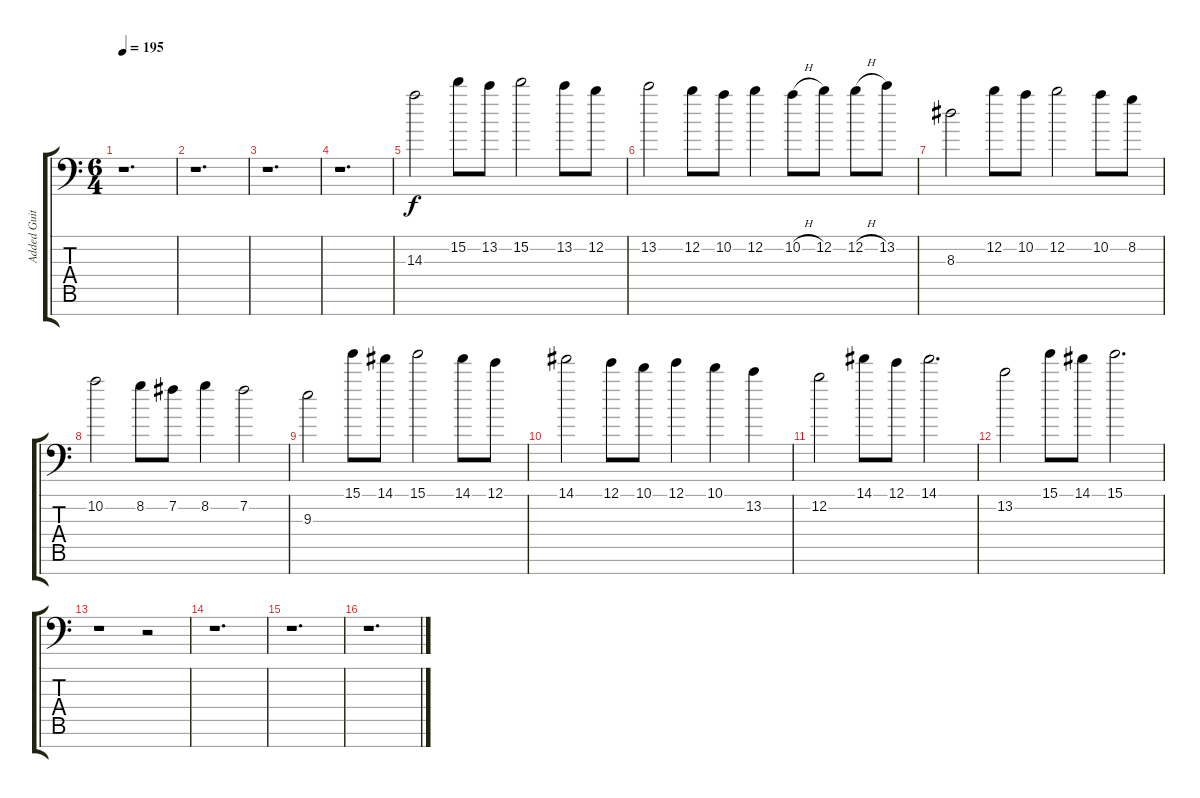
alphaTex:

\track ("Added Guitar, Drop A (7 String)" "Added Guit") {instrument distortionguitar}
\staff {score tabs}
\tuning (E4 B3 G3 D3 A2 E2 A1) {hide}
\ts (6 4)
\tempo 195
\clef f4
\ks c
r.1{d dy mf} |
r.1{d} |
r.1{d} |
r.1{d} |
14.3.2{dy f} 15.2.8 13.2.8 15.2.2 13.2.8 12.2.8 |
13.2.2 12.2.8 10.2.8 12.2.4 10.2{h}.8 12.2.8 12.2{h}.8 13.2.8 |
8.3.2 12.2.8 10.2.8 12.2.2 10.2.8 8.2.8 |
10.2.2 8.2.8 7.2.8 8.2.4 7.2.2 |
9.3.2 15.1.8 14.1.8 15.1.2 14.1.8 12.1.8 |
14.1.2 12.1.8 10.1.8 12.1.4 10.1.4 13.2.4 |
12.2.2 14.1.8 12.1.8 14.1.2{d} |
13.2.2 15.1.8 14.1.8 15.1.2{d} |
r.1 r.2 |
r.1{d} |
r.1{d} |
r.1{d}
